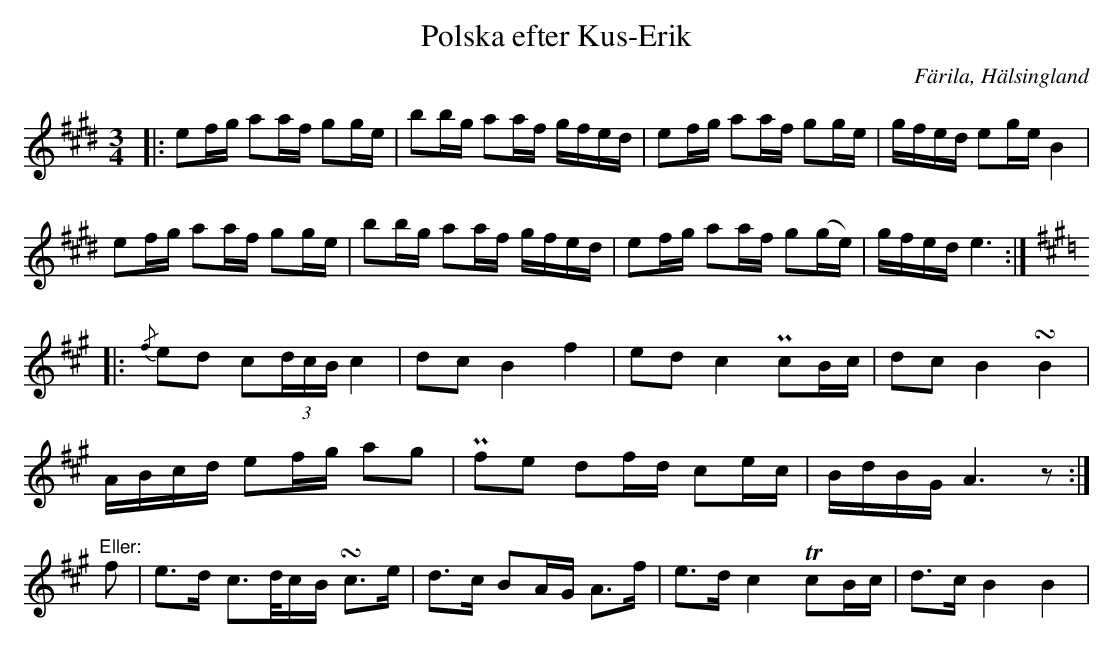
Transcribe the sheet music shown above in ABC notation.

X:1
T: Polska efter Kus-Erik
O: Färila, Hälsingland
M: 3/4
L: 1/16
K: E
|: e2fg a2af g2ge | b2bg a2af gfed | e2fg a2af g2ge | gfed e2ge B4 |
   e2fg a2af g2ge | b2bg a2af gfed | e2fg a2af g2(ge) | gfed e6 :|
K: A
             |: {/f}e2d2 c2(3dcB   c4    | d2c2  B4   f4    | e2d2  c4 Pc2Bc  | d2c2  B4 !turn!B4 |
                ABcd     e2fg a2g2        | Pf2e2 d2fd c2ec  | BdBG  A6 z2    :|
"^Eller:" f2 |  e2>d2    c2>dcB   !turn!c2>e2 | d2>c2 B2AG A2>f2 | e2>d2 c4 Tc2Bc  | d2>c2 B4 B4       |
